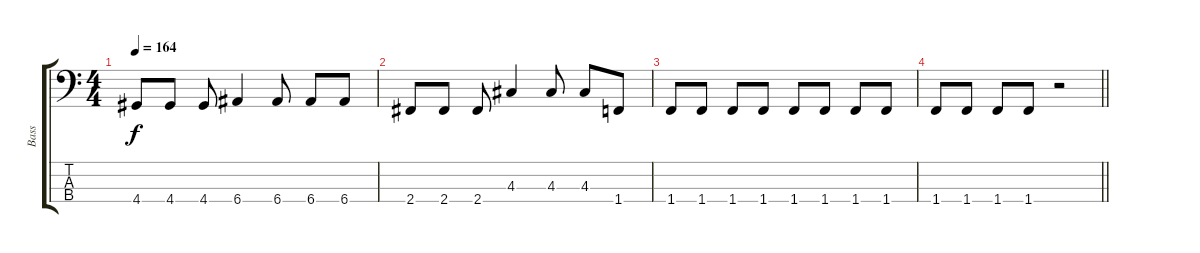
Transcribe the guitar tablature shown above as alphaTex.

\track ("Bass" "Bass") {instrument electricbassfinger}
\staff {score tabs}
\tuning (G2 D2 A1 E1) {hide}
\ts (4 4)
\tempo 164
\clef f4
\ks c
4.4{t}.8{dy f} 4.4.8 4.4.8 6.4.4 6.4.8 6.4.8 6.4.8 |
2.4.8 2.4.8 2.4.8 4.3.4 4.3.8 4.3.8 1.4.8 |
1.4.8 1.4.8 1.4.8 1.4.8 1.4.8 1.4.8 1.4.8 1.4.8 |
\barLineRight lightlight
1.4.8 1.4.8 1.4.8 1.4.8 r.2
